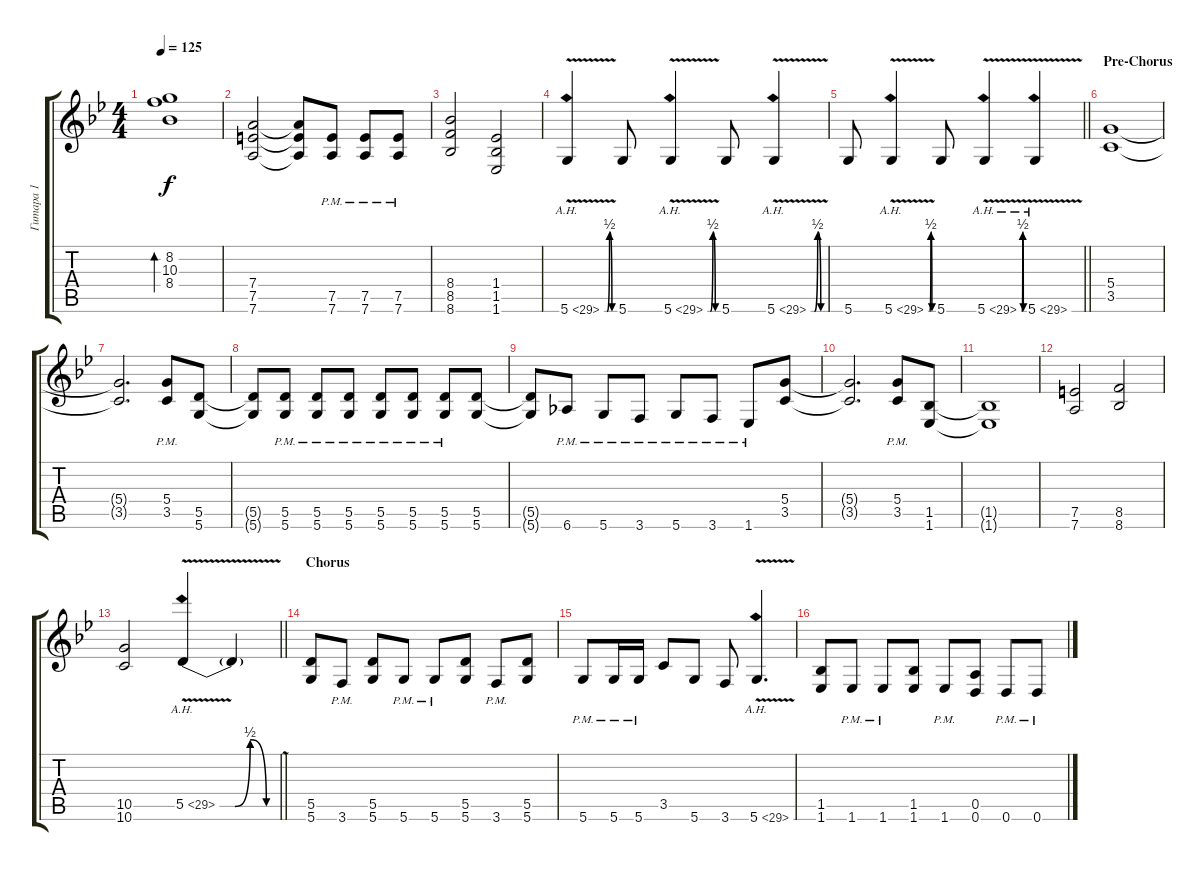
\track ("Гитара 1" "Гитара 1") {instrument distortionguitar}
\staff {score tabs}
\tuning (E4 B3 G3 D3 A2 D2) {hide}
\ts (4 4)
\tempo 125
\clef g2
\ks gminor
(8.2 10.3 8.4).1{bd 240 dy f} |
(7.4 7.5 7.6).2 (7.4{t} 7.5{t} 7.6{t}).8 (7.5{pm} 7.6{pm}).8 (7.5{pm} 7.6{pm}).8 (7.5{pm} 7.6{pm}).8 |
(8.4 8.5 8.6).2 (1.4 1.5 1.6).2 |
5.6{be (custom 0 0 15 0 30 2 44 0 60 0) ah 24 v}.4 5.6.8 5.6{be (custom 0 0 15 0 30 2 44 0 60 0) ah 24 v}.4 5.6.8 5.6{be (custom 0 0 15 0 30 2 44 0 60 0) ah 24 v}.4 |
\barLineRight lightlight
5.6.8 5.6{be (custom 0 0 15 0 30 2 44 0 60 0) ah 24 v}.4 5.6.8 5.6{be (custom 0 0 15 0 30 2 44 0 60 0) ah 24 v}.4 5.6{ah 24 v}.4 |
\section ("" "Pre-Chorus")
(5.4 3.5).1 |
(5.4{t} 3.5{t}).2{d} (5.4{pm} 3.5{pm}).8 (5.5 5.6).8 |
(5.5{t} 5.6{t}).8 (5.5{pm} 5.6{pm}).8 (5.5{pm} 5.6{pm}).8 (5.5{pm} 5.6{pm}).8 (5.5{pm} 5.6{pm}).8 (5.5{pm} 5.6{pm}).8 (5.5{pm} 5.6{pm}).8 (5.5 5.6).8 |
(5.5{t} 5.6{t}).8 6.6{pm}.8 5.6{pm}.8 3.6{pm}.8 5.6{pm}.8 3.6{pm}.8 1.6{pm}.8 (5.4 3.5).8 |
(5.4{t} 3.5{t}).2{d} (5.4{pm} 3.5{pm}).8 (1.5 1.6).8 |
(1.5{t} 1.6{t}).1 |
(7.5 7.6).2 (8.5 8.6).2 |
\barLineRight lightlight
(10.5 10.6).2 5.5{be (custom 0 0 15 0 30 2 46 0 60 0) ah 24 v}.4 5.5{v t}.4 |
\section ("" "Chorus")
(5.5 5.6).8 3.6{pm}.8 (5.5 5.6).8 5.6{pm}.8 5.6{pm}.8 (5.5 5.6).8 3.6{pm}.8 (5.5 5.6).8 |
5.6{pm}.8 5.6{pm}.16 5.6{pm}.16 3.5.8 5.6.8 3.6.8 5.6{ah 24 v}.4{d} |
(1.5 1.6).8 1.6{pm}.8 1.6{pm}.8 (1.5 1.6).8 1.6{pm}.8 (0.5 0.6).8 0.6{pm}.8 0.6{pm}.8
